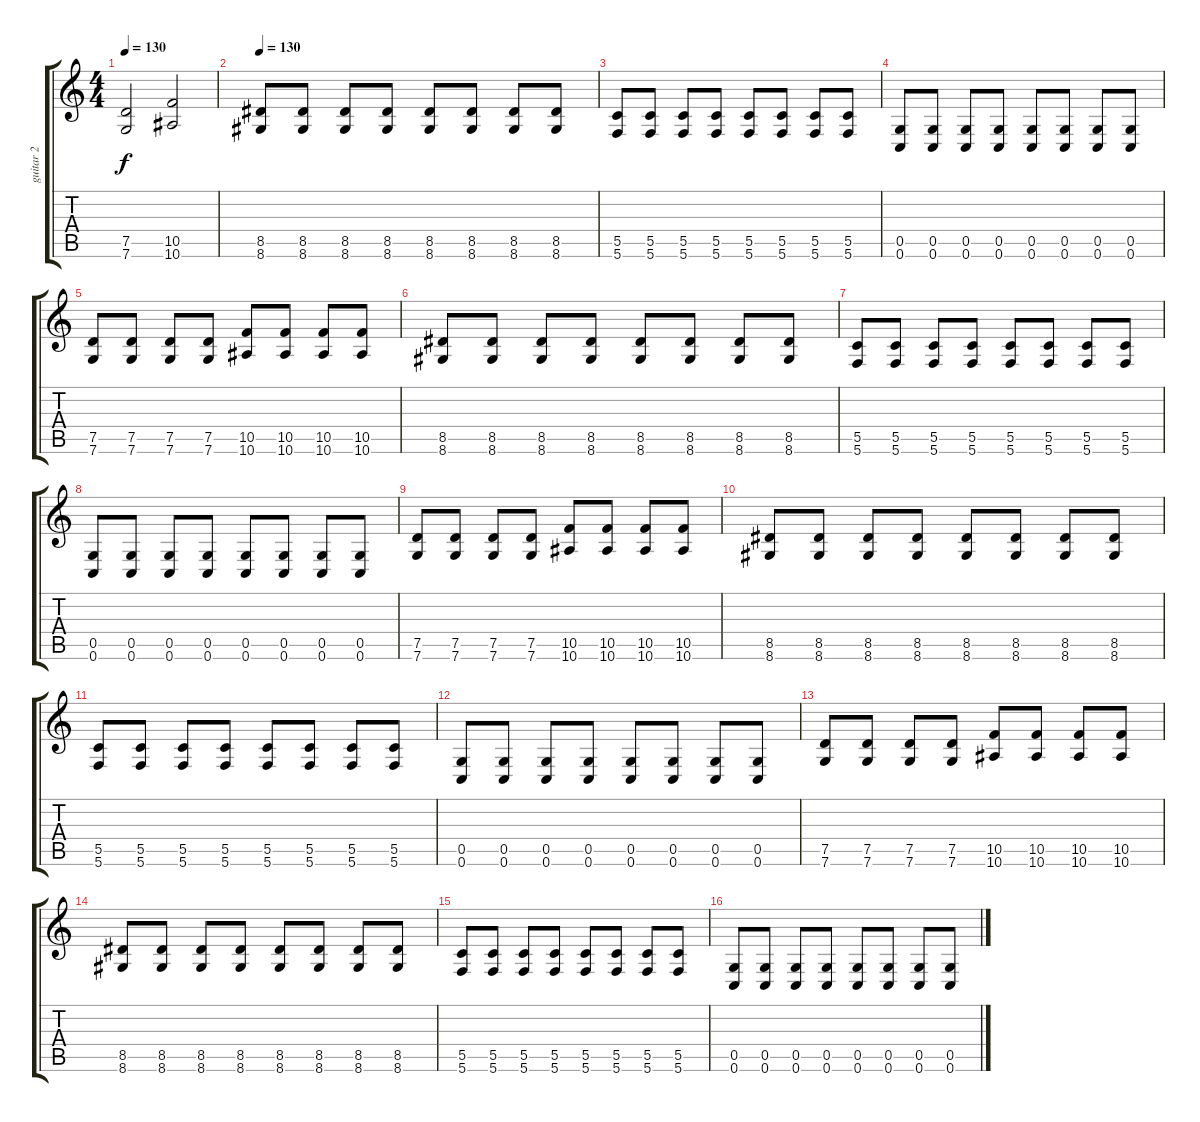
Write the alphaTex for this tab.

\track ("guitar 2" "guitar 2") {instrument overdrivenguitar}
\staff {score tabs}
\tuning (D4 A3 F3 C3 G2 C2) {hide}
\ts (4 4)
\tempo 130
\clef g2
\ks c
(7.5 7.6).2{dy f} (10.5 10.6).2 |
\tempo 130
(8.5 8.6).8 (8.5 8.6).8 (8.5 8.6).8 (8.5 8.6).8 (8.5 8.6).8 (8.5 8.6).8 (8.5 8.6).8 (8.5 8.6).8 |
(5.5 5.6).8 (5.5 5.6).8 (5.5 5.6).8 (5.5 5.6).8 (5.5 5.6).8 (5.5 5.6).8 (5.5 5.6).8 (5.5 5.6).8 |
(0.5 0.6).8 (0.5 0.6).8 (0.5 0.6).8 (0.5 0.6).8 (0.5 0.6).8 (0.5 0.6).8 (0.5 0.6).8 (0.5 0.6).8 |
(7.5 7.6).8 (7.5 7.6).8 (7.5 7.6).8 (7.5 7.6).8 (10.5 10.6).8 (10.5 10.6).8 (10.5 10.6).8 (10.5 10.6).8 |
(8.5 8.6).8 (8.5 8.6).8 (8.5 8.6).8 (8.5 8.6).8 (8.5 8.6).8 (8.5 8.6).8 (8.5 8.6).8 (8.5 8.6).8 |
(5.5 5.6).8 (5.5 5.6).8 (5.5 5.6).8 (5.5 5.6).8 (5.5 5.6).8 (5.5 5.6).8 (5.5 5.6).8 (5.5 5.6).8 |
(0.5 0.6).8 (0.5 0.6).8 (0.5 0.6).8 (0.5 0.6).8 (0.5 0.6).8 (0.5 0.6).8 (0.5 0.6).8 (0.5 0.6).8 |
(7.5 7.6).8 (7.5 7.6).8 (7.5 7.6).8 (7.5 7.6).8 (10.5 10.6).8 (10.5 10.6).8 (10.5 10.6).8 (10.5 10.6).8 |
(8.5 8.6).8 (8.5 8.6).8 (8.5 8.6).8 (8.5 8.6).8 (8.5 8.6).8 (8.5 8.6).8 (8.5 8.6).8 (8.5 8.6).8 |
(5.5 5.6).8 (5.5 5.6).8 (5.5 5.6).8 (5.5 5.6).8 (5.5 5.6).8 (5.5 5.6).8 (5.5 5.6).8 (5.5 5.6).8 |
(0.5 0.6).8 (0.5 0.6).8 (0.5 0.6).8 (0.5 0.6).8 (0.5 0.6).8 (0.5 0.6).8 (0.5 0.6).8 (0.5 0.6).8 |
(7.5 7.6).8 (7.5 7.6).8 (7.5 7.6).8 (7.5 7.6).8 (10.5 10.6).8 (10.5 10.6).8 (10.5 10.6).8 (10.5 10.6).8 |
(8.5 8.6).8 (8.5 8.6).8 (8.5 8.6).8 (8.5 8.6).8 (8.5 8.6).8 (8.5 8.6).8 (8.5 8.6).8 (8.5 8.6).8 |
(5.5 5.6).8 (5.5 5.6).8 (5.5 5.6).8 (5.5 5.6).8 (5.5 5.6).8 (5.5 5.6).8 (5.5 5.6).8 (5.5 5.6).8 |
(0.5 0.6).8 (0.5 0.6).8 (0.5 0.6).8 (0.5 0.6).8 (0.5 0.6).8 (0.5 0.6).8 (0.5 0.6).8 (0.5 0.6).8
